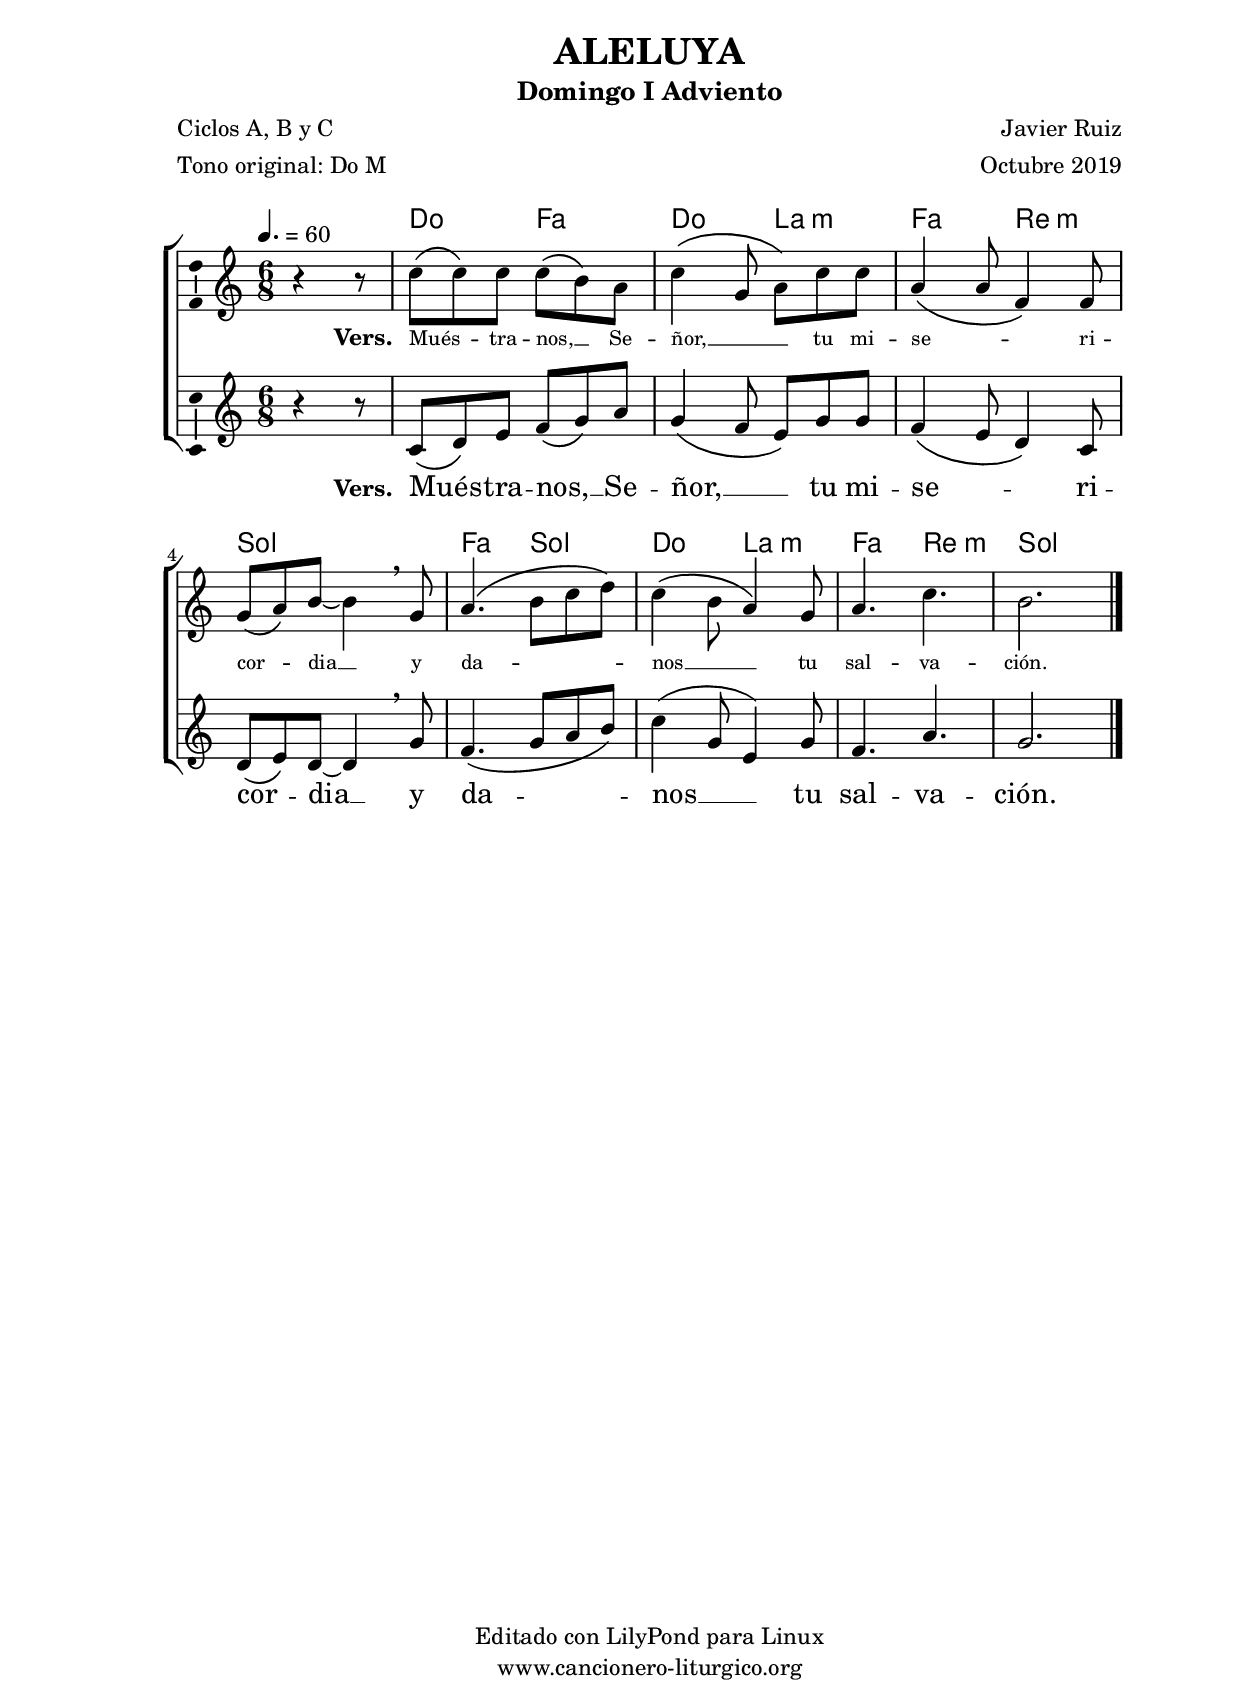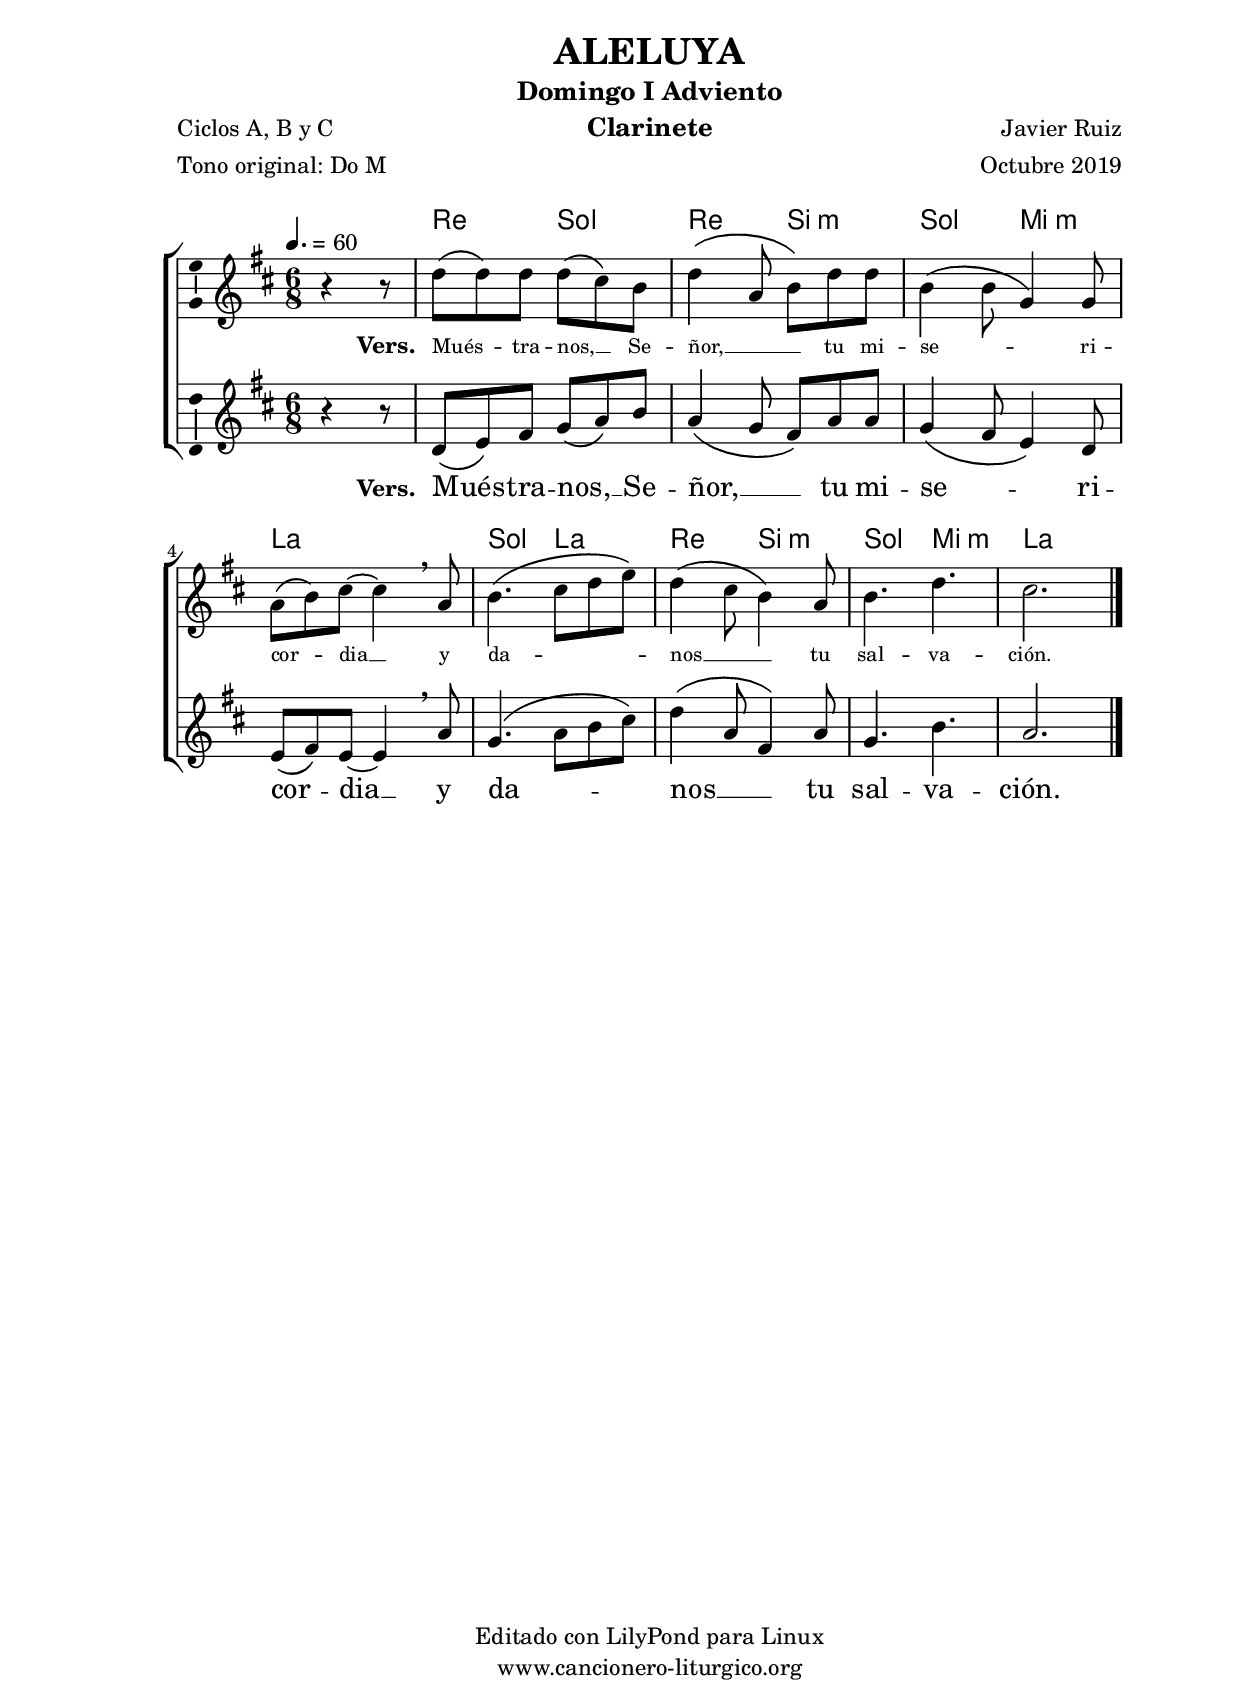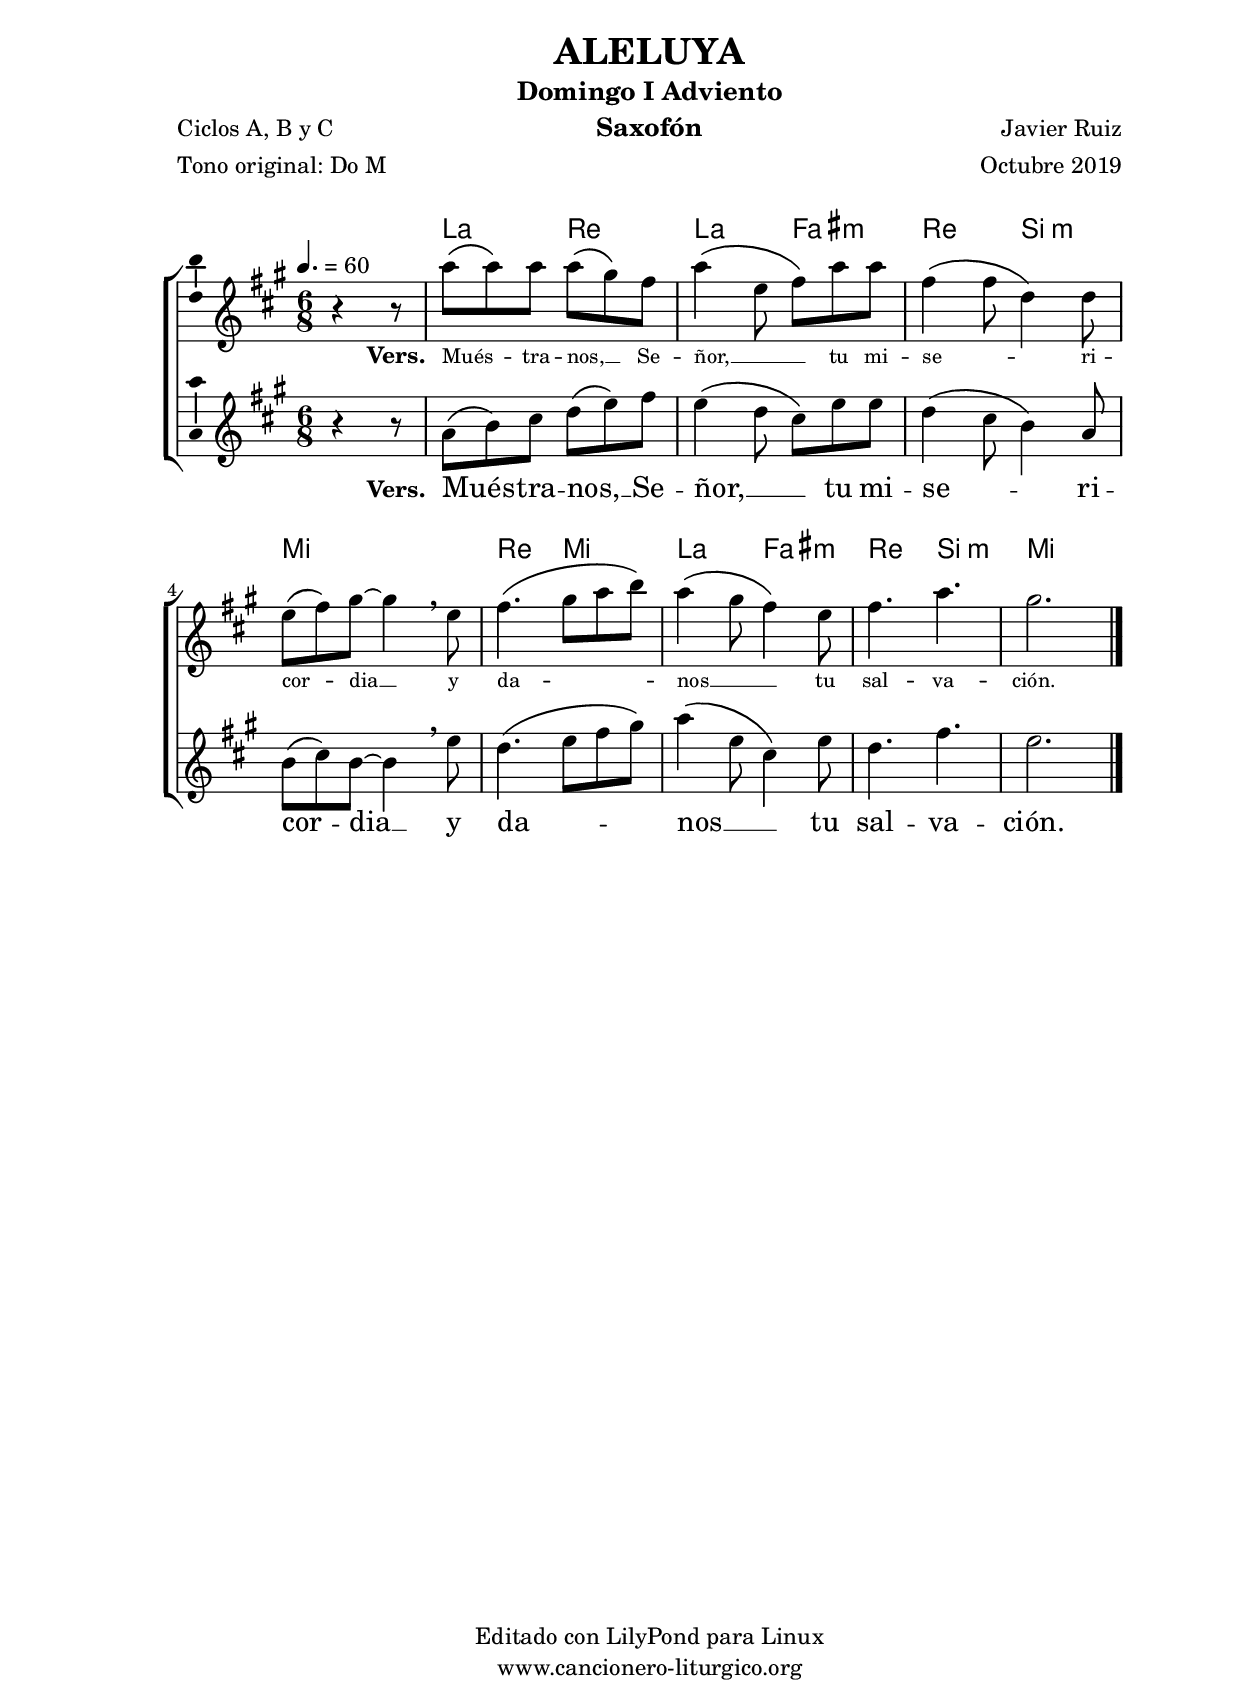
%
%para convertir .midi en .wav:
%timidity filename.midi -Ow -o finename.wav
%
%
%Para convertir de .wav a .mp3:
%lame -h -m j filename.wav
%
%
%para escuchar el midi:
%timidity nombrefichero.midi
%


%versión de lilypond para la que se ha escrito esta partitura:
\version "2.16.0"

	%Tamaño papel
	#(set-default-paper-size "a4")
	%Tamaño partitura
	#(set-global-staff-size 20)
	%No responde al pulsar sobre una nota
	#(ly:set-option 'point-and-click #f)

%parámetros del encabezamiento:
\header {
	title = "ALELUYA"
	subtitle = "Domingo I Adviento"
	composer = "Javier Ruiz"
	poet = "Ciclos A, B y C"
	meter = "Tono original: Do M"
	arranger = "Octubre 2019"
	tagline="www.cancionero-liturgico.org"
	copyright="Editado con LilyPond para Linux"
	}

%parámetros asociados al papel:
\paper  {
	oddHeaderMarkup = \markup {\fill-line { \on-the-fly #not-first-page \fromproperty #'header:title \on-the-fly #not-first-page \fromproperty #'header:composer }}
	evenHeaderMarkup = \markup {\fill-line { \fromproperty #'header:composer \fromproperty #'header:title }}
	#(set-paper-size "a4")
	print-page-number = ##f
	first-page-number = 1
	print-first-page-number = ##f
%	head-separation = 3.0 \cm
	top-margin = 1.5 \cm
%	top-margin = 2.0 \cm
%%%	bottom-margin = 0.5\cm
	bottom-margin = 0.2\cm
	left-margin = 3.0 \cm
	line-width = 16.0 \cm 
	indent = 0\mm
	interscoreline = 2.\mm
	between-system-space = 15\mm
%	para que las partituras no llenen la hoja:
	ragged-bottom = ##t
%	idem para la última hoja:
	ragged-last-bottom = ##f
%	para que las partituras llenen el ancho del papel:
	ragged-last = ##f
	after-title-space = 2.5 \cm
%page-count=2
system-count=2

	%Flexible Vertical Spacing
%	markup-markup-spacing =
%	#'((basic-distance . 15) (minimum-distance . 15) (padding . 3))
	markup-system-spacing =
	#'((basic-distance . 15) (minimum-distance . 15) (padding . 3))
	system-system-spacing =
	#'((basic-distance . 15) (minimum-distance . 15) (padding . 3))
	score-system-spacing =
	#'((basic-distance . 15) (minimum-distance . 15) (padding . 5))
%	top-system-spacing = % header
%	#'((basic-distance . 8) (minimum-distance . 0) (padding . 0))
%	top-markup-spacing =
%	#'((basic-distance . 20) (minimum-distance . 20) (padding . 0))
	last-bottom-spacing = % footer
	#'((basic-distance . 5) (minimum-distance . 5) (padding . 0))
%	score-markup-spacing =
%	#'((basic-distance . 16) (minimum-distance . 13) (padding . 0))

	}


%parámetros que afectan a toda la partitura:
global =  {
	%clave de sol (G):
	\clef G
	%armadura:
%	\transpose ees f
	\key c \major
	\tempo 4.=60
	\set Score.tempoHideNote = ##f
	}


acordes = {
	\italianChords
	\chordmode {
%	\transpose ees f
{

s4.
c4. f c a:m f d:m g2. f4. g c a:m f d:m g2.

	}
	}
}


melodiatrompeta = 
%	\transpose ees f
{

	\relative c''{
	\time 6/8

\partial4.
r4.
r2.
e4 d8 c4 b8
c4 c8 a b a
g8 f g~g4.
r2.
e'4 d8 c4 b8
c4 c8 a b c
d2.

}
	\bar "|."
	}


melodiabajo = 
%	\transpose ees f
{

	%clave de fa (F):
	\clef F

	\relative c{
	\time 6/8

\partial4.
r4.
c4 c8 f4 f8
c4 d8 e4 c8
f4 f8 d4 d8
g,4 g8 b d b
f'4 g8 a b a
c8 g e c d e
f4 e8 d4 c8
g2.

}
	\bar "|."
	}





melodiatres = 
%	\transpose ees f
{

	\relative c'{
	\time 6/8

\partial4.
r4 r8
c'8 \(c\) c c \(b\) a
c4 \(g8 a\) c8 c
a4 \(a8 f4\) f8
g8 \(a\) b8~b4 \breathe g8
a4. \(b8 c d\)
c4 \(b8 a4\) g8
a4. c
b2.

}

	\bar "|."
	}


melodia = 
%	\transpose ees f
{

	\relative c'{
	\time 6/8

\partial4.
r4 r8
c8 \(d\) e f \(g\) a
g4 \(f8 e\) g8 g
f4 \(e8 d4\) c8
d8 \(e\) d8~d4 \breathe g8
f4. \(g8 a b\)
c4 \(g8 e4\) g8
f4. a
g2.

}

	\bar "|."
	}


texto = \lyricmode {
\set stanza =#"Vers. " Mués -- _ tra -- nos, __ _ Se -- ñor, __ _ _
tu mi -- se -- _ _ ri -- cor -- _ dia __
y da -- _ _ _ nos __ _ _ tu sal -- va -- ción.

	}

textotres = \lyricmode {
\override LyricText #'font-size = #-1
\set stanza =#"Vers. " Mués -- _ tra -- nos, __ _ Se -- ñor, __ _ _
tu mi -- se -- _ _ ri -- cor -- _ dia __
y da -- _ _ _ nos __ _ _ tu sal -- va -- ción.

	}


acordesStaff = \context ChordNames = acordesStaff <<
	\set chordChanges = ##t
	\acordes
	>>

voztrompetaStaff = \context Voice = voztrompetaStaff
<<
	\override Staff.StaffSymbol #'staff-space = #(magstep -0.35)
	\set Staff.midiInstrument = #"trumpet"
	\set Staff.midiMinimumVolume = #0.4
	\set Staff.midiMaximumVolume = #0.6
	\global
	\melodiatrompeta
	>>

voztresStaff = \context Voice = voztresStaff
\with {\consists "Ambitus_engraver"}
<<
%	\override Staff.StaffSymbol #'staff-space = #(magstep -0.35)
	\set Staff.midiInstrument = #"violin"
	\set Staff.midiMinimumVolume = #0.6
	\set Staff.midiMaximumVolume = #0.8
	\global
	\relative c' \melodiatres
	>>

vozStaff = \context Voice = vozStaff
\with {\consists "Ambitus_engraver"}
<<
%	\set Staff.instrumentName = ""
%	\set Staff.shortInstrumentName = ""
%	\set Staff.midiInstrument = #"clarinet"
%	\set Staff.midiInstrument = #"cello"
	\set Staff.midiInstrument = #"flute"
%	\set Staff.midiInstrument = #"electric guitar (jazz)"
%	\set Staff.midiInstrument = #"english horn"
%	\set Staff.midiInstrument = #"violin"
%	\set Staff.midiInstrument = #"glockenspiel"
	\set Staff.midiMinimumVolume = #0.8
	\set Staff.midiMaximumVolume = #1.0
	\global
	\melodia
	>>

vozbajoStaff = \context Voice = vozbajoStaff
<<
	\override Staff.StaffSymbol #'staff-space = #(magstep -0.35)
	\set Staff.midiInstrument = #"english horn"
	\set Staff.midiMinimumVolume = #0.6
	\set Staff.midiMaximumVolume = #0.8
	\global
	\melodiabajo
	>>

textoStaff = \context Lyrics = textoStaff <<
	\lyricsto vozStaff \texto
	>>

textotresStaff = \context Lyrics = textotresStaff <<
	\lyricsto voztresStaff \textotres
	>>


\book {
	\score {
		<<
		\context ChoirStaff {
%			\override StaffGroup.SystemStartBracket #'collapse-height = #1
%			\override Score.SystemStartBar #'collapse-height = #1
			<<
			\acordesStaff
%			\voztrompetaStaff
			\voztresStaff
			\textotresStaff
			\vozStaff
			\textoStaff
%			\vozbajoStaff
			>>
			}
		>>
		\layout {
	    		\context {
				\Lyrics
				\override LyricText #'font-size = #2
				}
	   		 \context {
				\Score
				\override StaffSymbol #'staff-space = #(magstep +3)
				}
			}
		}
	\score {
		\unfoldRepeats
		<<
		\context ChoirStaff {
			<<
			\acordesStaff
			\voztrompetaStaff
			\voztresStaff
			\vozStaff
			\vozbajoStaff
			>>
			}
		>>
		\midi {
	  		\context {
	  			\Score
				tempoWholesPerMinute = #(ly:make-moment 70 4)
				}
			}
		}
	}


%Partitura para clarinete
#(define output-suffix "C")
\book {
	\header{
		instrument = "Clarinete"
		}
	\score {
		<<
		\context ChoirStaff {
%			\override StaffGroup.SystemStartBracket #'collapse-height = #1
%			\override Score.SystemStartBar #'collapse-height = #1
\transpose c d
			<<
			\acordesStaff
%			\voztrompetaStaff
			\voztresStaff
			\textotresStaff
			\vozStaff
			\textoStaff
%			\vozbajoStaff
			>>
			}
		>>
		\layout {
	    		\context {
				\Lyrics
				\override LyricText #'font-size = #2
				}
	   		 \context {
				\Score
				\override StaffSymbol #'staff-space = #(magstep +3)
				}
			}
		}
	}


%Partitura para saxofón
#(define output-suffix "S")
\book {
	\header{
		instrument = "Saxofón"
		}
	\score {
		<<
		\context ChoirStaff {
%			\override StaffGroup.SystemStartBracket #'collapse-height = #1
%			\override Score.SystemStartBar #'collapse-height = #1
\transpose c a
			<<
			\acordesStaff
%			\voztrompetaStaff
			\voztresStaff
			\textotresStaff
			\vozStaff
			\textoStaff
%			\vozbajoStaff
			>>
			}
		>>
		\layout {
	    		\context {
				\Lyrics
				\override LyricText #'font-size = #2
				}
	   		 \context {
				\Score
				\override StaffSymbol #'staff-space = #(magstep +3)
				}
			}
		}
	}


